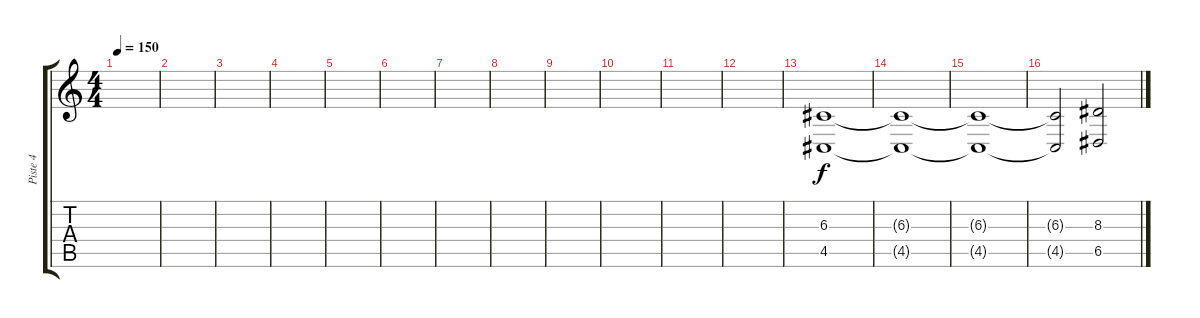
\track ("Piste 4" "Piste 4") {instrument choiraahs}
\staff {score tabs}
\tuning (E4 B3 G3 D3 A2 E2) {hide}
\ts (4 4)
\tempo 150
\clef g2
\ks c
|
|
|
|
|
|
|
|
|
|
|
|
(6.3 4.5).1 |
(6.3{t} 4.5{t}).1 |
(6.3{t} 4.5{t}).1 |
(6.3{t} 4.5{t}).2 (8.3 6.5).2
